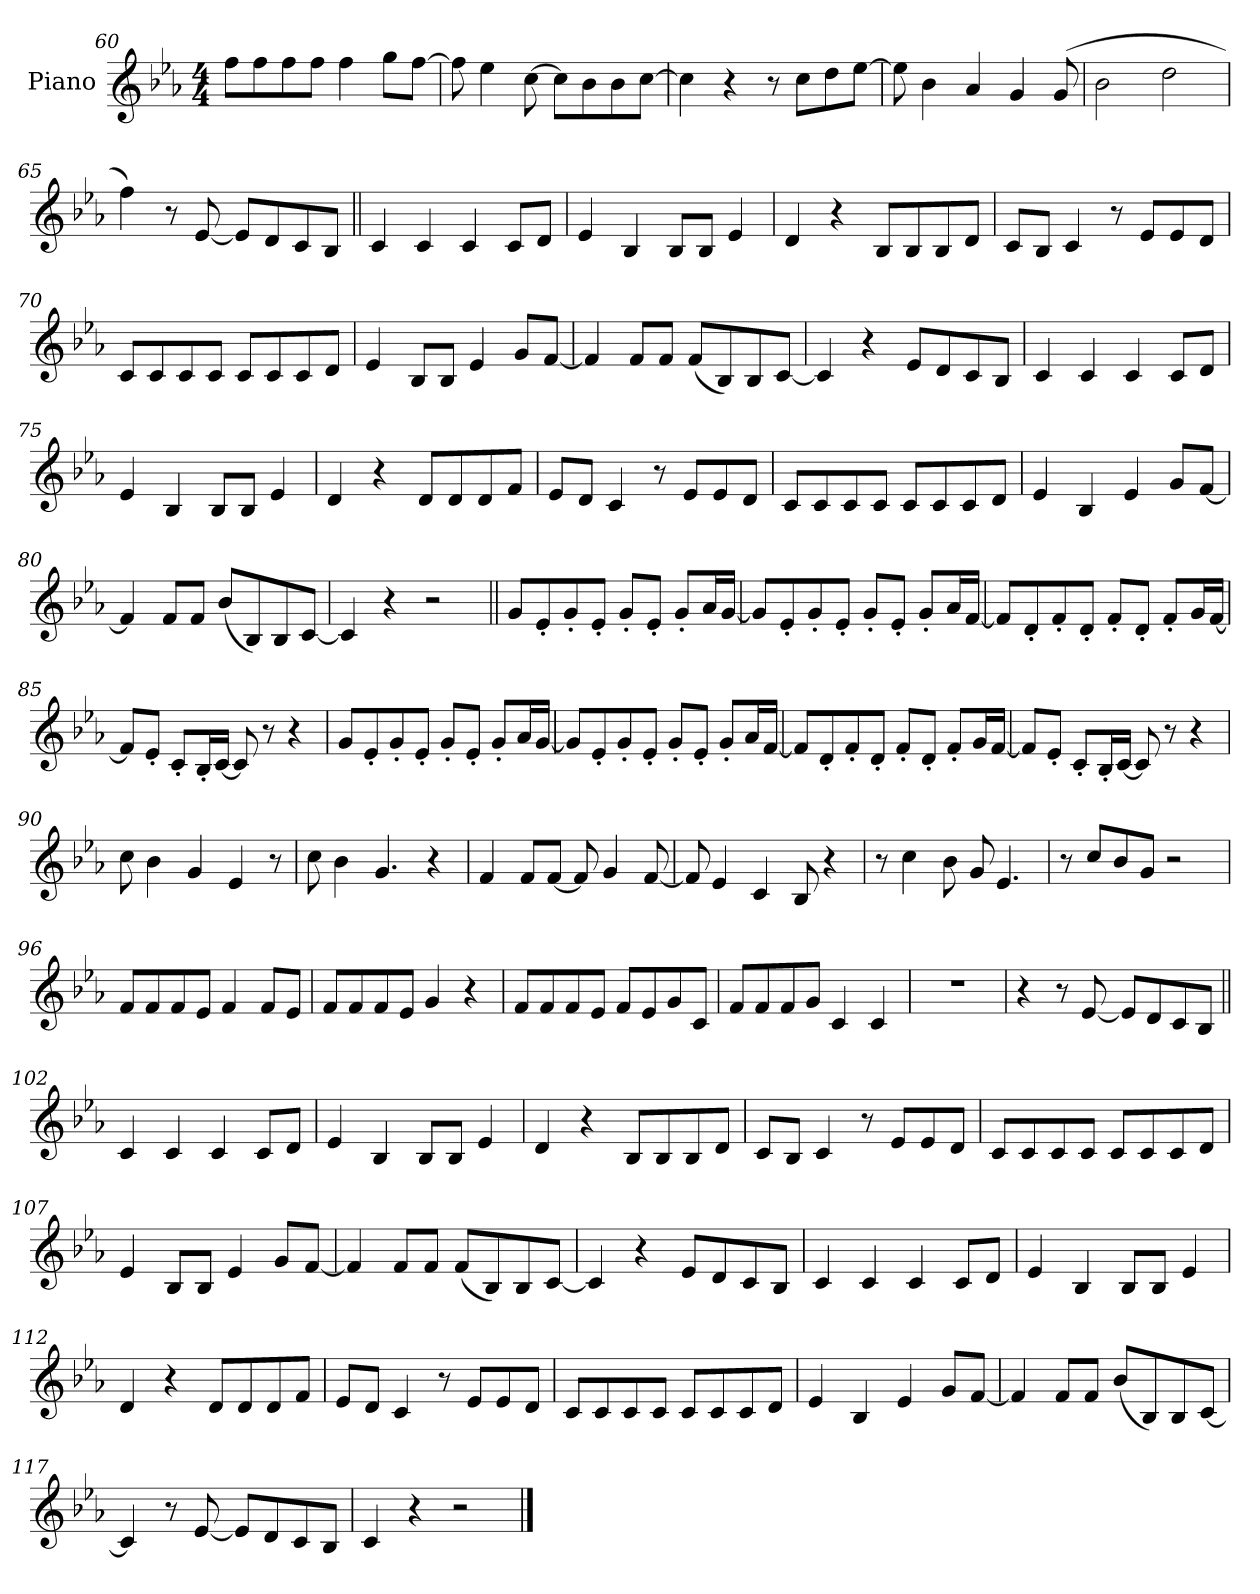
**kern
*part1
*staff1
*I"Piano
*I'Pno.
*clefG2
*k[b-e-a-]
*M4/4
=60
8ffL
8ff
8ff
8ffJ
4ff
8ggL
[8ffJ
=61
8ff]
4ee-
[8cc
8ccL]
8b-
8b-
[8ccJ
=62
4cc]
4r
8r
8ccL
8dd
[8ee-J
=63
8ee-]
4b-
4a-
4g
(8g
=64
2b-
2dd
=65
4ff)
8r
[8e-
8e-L]
8d
8c
8B-J
=66||
4c
4c
4c
8cL
8dJ
=67
4e-
4B-
8B-L
8B-J
4e-
=68
4d
4r
8B-L
8B-
8B-
8dJ
=69
8cL
8B-J
4c
8r
8e-L
8e-
8dJ
=70
8cL
8c
8c
8cJ
8cL
8c
8c
8dJ
=71
4e-
8B-L
8B-J
4e-
8gL
[8fJ
=72
4f]
8fL
8fJ
(8fL
8B-)
8B-
[8cJ
=73
4c]
4r
8e-L
8d
8c
8B-J
=74
4c
4c
4c
8cL
8dJ
=75
4e-
4B-
8B-L
8B-J
4e-
=76
4d
4r
8dL
8d
8d
8fJ
=77
8e-L
8dJ
4c
8r
8e-L
8e-
8dJ
=78
8cL
8c
8c
8cJ
8cL
8c
8c
8dJ
=79
4e-
4B-
4e-
8gL
[8fJ
=80
4f]
8fL
8fJ
(8b-L
8B-)
8B-
[8cJ
=81
4c]
4r
2r
=82||
8gL
8e-'
8g'
8e-'J
8g'L
8e-'J
8g'L
16a-L
[16gJJ
=83
8gL]
8e-'
8g'
8e-'J
8g'L
8e-'J
8g'L
16a-L
[16fJJ
=84
8fL]
8d'
8f'
8d'J
8f'L
8d'J
8f'L
16gL
[16fJJ
=85
8fL]
8e-'J
8c'L
16B-'L
[16cJJ
8c]
8r
4r
=86
8gL
8e-'
8g'
8e-'J
8g'L
8e-'J
8g'L
16a-L
[16gJJ
=87
8gL]
8e-'
8g'
8e-'J
8g'L
8e-'J
8g'L
16a-L
[16fJJ
=88
8fL]
8d'
8f'
8d'J
8f'L
8d'J
8f'L
16gL
[16fJJ
=89
8fL]
8e-'J
8c'L
16B-'L
[16cJJ
8c]
8r
4r
=90
8cc
4b-
4g
4e-
8r
=91
8cc
4b-
4.g
4r
=92
4f
8fL
[8fJ
8f]
4g
[8f
=93
8f]
4e-
4c
8B-
4r
=94
8r
4cc
8b-
8g
4.e-
=95
8r
8ccL
8b-
8gJ
2r
=96
8fL
8f
8f
8e-J
4f
8fL
8e-J
=97
8fL
8f
8f
8e-J
4g
4r
=98
8fL
8f
8f
8e-J
8fL
8e-
8g
8cJ
=99
8fL
8f
8f
8gJ
4c
4c
=100
1r
=101
4r
8r
[8e-
8e-L]
8d
8c
8B-J
=102||
4c
4c
4c
8cL
8dJ
=103
4e-
4B-
8B-L
8B-J
4e-
=104
4d
4r
8B-L
8B-
8B-
8dJ
=105
8cL
8B-J
4c
8r
8e-L
8e-
8dJ
=106
8cL
8c
8c
8cJ
8cL
8c
8c
8dJ
=107
4e-
8B-L
8B-J
4e-
8gL
[8fJ
=108
4f]
8fL
8fJ
(8fL
8B-)
8B-
[8cJ
=109
4c]
4r
8e-L
8d
8c
8B-J
=110
4c
4c
4c
8cL
8dJ
=111
4e-
4B-
8B-L
8B-J
4e-
=112
4d
4r
8dL
8d
8d
8fJ
=113
8e-L
8dJ
4c
8r
8e-L
8e-
8dJ
=114
8cL
8c
8c
8cJ
8cL
8c
8c
8dJ
=115
4e-
4B-
4e-
8gL
[8fJ
=116
4f]
8fL
8fJ
(8b-L
8B-)
8B-
[8cJ
=117
4c]
8r
[8e-
8e-L]
8d
8c
8B-J
=118
4c
4r
2r
==
*-
